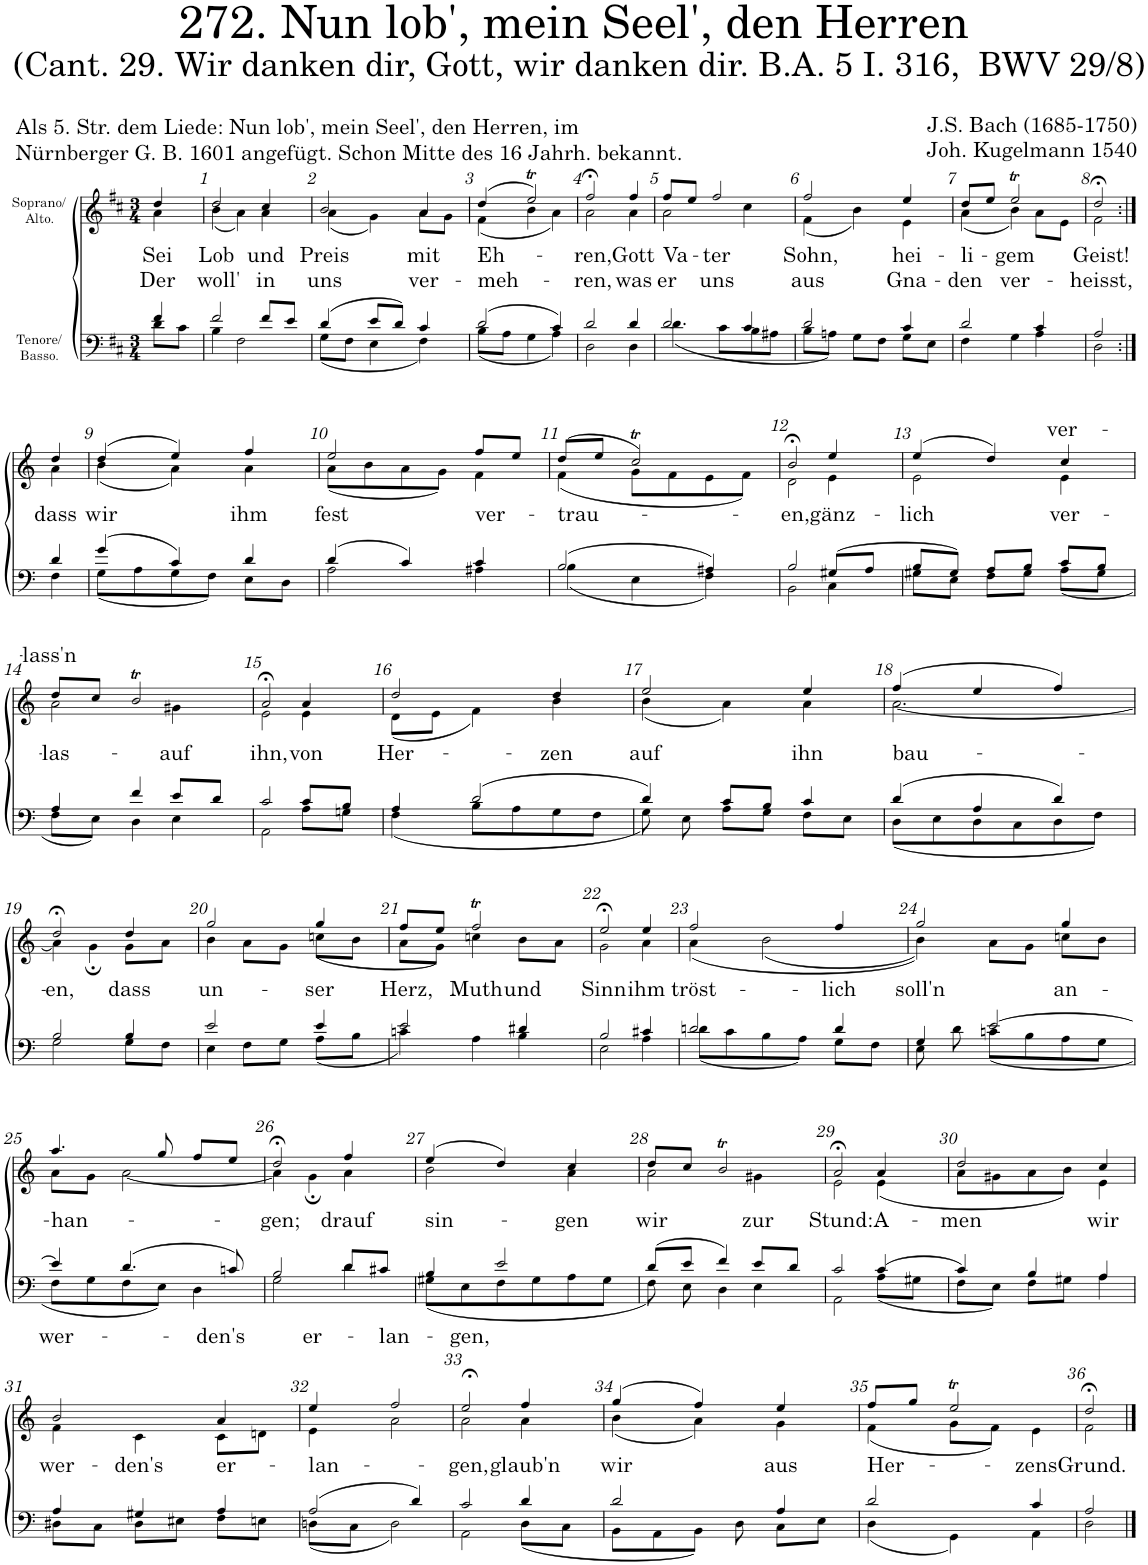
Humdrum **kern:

**kern	**kern	**text	**text
*part2	*part1	*part1	*part1
*staff2	*staff1	*staff1	*staff1
*I"Tenore/ Basso.	*I"Soprano/ Alto.	*	*
*clefF4	*clefG2	*	*
*k[f#c#]	*k[f#c#]	*	*
*M3/4	*M3/4	*	*
=	=	=	=
*^	*	*	*
!	!	!	!LO:LY:b	!LO:LY:b
*	*	*^	*	*
4f#/	8d\L	4dd/	4a\	Sei	Der
.	8c#\J	.	.	.	.
=1	=1	=1	=1	=1	=1
!	!	!	!	!LO:LY:b	!LO:LY:b
2f#/	4B\	2dd/	(4b\	Lob	woll'
.	2F#\	.	4a\)	.	.
!	!	!	!	!LO:LY:b	!LO:LY:b
8f#/L	.	4cc#/	4a\	und	in
8e/J	.	.	.	.	.
=2	=2	=2	=2	=2	=2
!	!	!	!	!LO:LY:b	!LO:LY:b
(4d/	(8G\L	2b/	(4a\	Preis	uns
.	8F#\J	.	.	.	.
8e/L	4E\	.	4g\)	.	.
8d/J)	.	.	.	.	.
!	!	!	!	!LO:LY:b	!LO:LY:b
4c#/	4F#\)	4a/	8a\L	mit	ver-
.	.	.	8g\J	.	.
=3	=3	=3	=3	=3	=3
!	!	!	!	!LO:LY:b	!LO:LY:b
(2d/	(8B\L	(4dd/	(4f#\	Eh-	-meh-
.	8A\J	.	.	.	.
.	4G\	2eeT/)	4b\	.	.
4c#/)	4A\)	.	4a\)	.	.
=4	=4	=4	=4	=4	=4
!	!	!	!	!LO:LY:b	!LO:LY:b
2d/	2D\	2ff#;<,/	2a\	-ren,	-ren,
!	!	!	!	!LO:LY:b	!LO:LY:b
4d/	4D\	4ff#/	4a\	Gott	was
=5	=5	=5	=5	=5	=5
!	!	!	!	!LO:LY:b	!LO:LY:b
2d/	(4.d\	8ff#/L	2a\	Va-	er
.	.	8ee/J	.	.	.
!	!	!	!	!LO:LY:b	!LO:LY:b
.	.	2ff#/	.	-ter	uns
.	8c#\L	.	.	.	.
4c#/	8B\	.	4cc#\	.	.
.	8A#X\J	.	.	.	.
=6	=6	=6	=6	=6	=6
!	!	!	!	!LO:LY:b	!LO:LY:b
2d/	8B\L	2ff#/	(4f#\	Sohn,	aus
.	8An\J)	.	.	.	.
.	8G\L	.	4b\)	.	.
.	8F#\J	.	.	.	.
!	!	!	!	!LO:LY:b	!LO:LY:b
4c#/	8G\L	4ee/	4e\	hei-	Gna-
.	8E\J	.	.	.	.
=7	=7	=7	=7	=7	=7
!	!	!	!	!LO:LY:b	!LO:LY:b
2d/	4F#\	8dd/L	(4a\	-li-	-den
.	.	8ee/J	.	.	.
!	!	!	!	!LO:LY:b	!LO:LY:b
.	4G\	2eeT/	4b\)	-gem	ver-
4c#/	4A\	.	8a\L	.	.
.	.	.	8e\J	.	.
=8	=8	=8	=8	=8	=8
!	!	!	!	!LO:LY:b	!LO:LY:b
2A/	2D\	2dd;<,/	2f#\	Geist!	-heisst,
!!LO:LB:g=z	!!
=8X1:|!	=8X1:|!	=8X1:|!	=8X1:|!	=8X1:|!	=8X1:|!
!	!	!	!	!LO:LY:b	!
4d/	4F#\	4dd/	4a\	dass	.
=9	=9	=9	=9	=9	=9
!	!	!	!	!LO:LY:b	!
(4g/	(8G\L	(4dd/	(4b\	wir	.
.	8A\	.	.	.	.
4c#/)	8G\	4ee/)	4a\)	.	.
.	8F#\J)	.	.	.	.
!	!	!	!	!LO:LY:b	!
4d/	8E\L	4ff#/	4a\	ihm	.
.	8D\J	.	.	.	.
=10	=10	=10	=10	=10	=10
!	!	!	!	!LO:LY:b	!
(4d/	2A\	2ee/	(8a\L	fest	.
.	.	.	8b\	.	.
4c#/)	.	.	8a\	.	.
.	.	.	8g\J)	.	.
!	!	!	!	!LO:LY:b	!
4c#/	4A#X\	8ff#/L	4f#\	ver-	.
.	.	8ee/J	.	.	.
=11	=11	=11	=11	=11	=11
!	!	!	!	!LO:LY:b	!
(2B/	(4B\	(8dd/L	(4f#\	-trau-	.
.	.	8ee/J	.	.	.
.	4E\	2cc#t/)	8g\L	.	.
.	.	.	8f#\	.	.
4A#X/)	4F#\)	.	8e\	.	.
.	.	.	8f#\J)	.	.
=12	=12	=12	=12	=12	=12
!	!	!	!	!LO:LY:b	!
2B/	2BB\	2b;<,/	2d\	-en,	.
!	!	!	!	!LO:LY:b	!
(8G#X/L	4C#\	4ee/	4e\	gänz-	.
8A/J	.	.	.	.	.
=13	=13	=13	=13	=13	=13
!	!	!	!	!LO:LY:b	!
8B/L	8G#X\L	(4ee/	2e\	-lich	.
8G#/J)	8E\J	.	.	.	.
8A/L	8F#\L	4dd/)	.	.	.
8B/J	8G#\J	.	.	.	.
!	!	!	!	!LO:LY:a	!
!	!	!	!	!LO:LY:b	!
8c#/L	(8A\L	4cc#/	4e\	ver-	.
8B/J	8G#\J	.	.	.	.
!!LO:LB:g=z	!!
=14	=14	=14	=14	=14	=14
!	!	!	!	!LO:LY:a	!
!	!	!	!	!LO:LY:b	!
4A/	8F#\L	8dd/L	2a\	-las-	.
.	8E\J)	8cc#/J	.	.	.
4f#/	4D\	2bT/	.	.	.
!	!	!	!	!LO:LY:b	!
8e/L	4E\	.	4g#X\	auf	.
8d/J	.	.	.	.	.
=15	=15	=15	=15	=15	=15
!	!	!	!	!LO:LY:b	!
2c#/	2AA\	2a;</	2e\	ihn,	.
!	!	!	!	!LO:LY:b	!
8c#/L	8A\L	4a/	4e\	von	.
8B/J	8Gn\J	.	.	.	.
=16	=16	=16	=16	=16	=16
!	!	!	!	!LO:LY:b	!
4A/	(4F#\	2dd/	(8d\L	Her-	.
.	.	.	8e\J	.	.
(2d/	8B\L	.	4f#\)	.	.
.	8A\	.	.	.	.
!	!	!	!	!LO:LY:b	!
.	8G\	4dd/	4b\	-zen	.
.	8F#\J	.	.	.	.
=17	=17	=17	=17	=17	=17
!	!	!	!	!LO:LY:b	!
4d/)	8G\)	2ee/	(4b\	auf	.
.	8E\	.	.	.	.
8c#/L	8A\L	.	4a\)	.	.
8B/J	8G\J	.	.	.	.
!	!	!	!	!LO:LY:b	!
4c#/	8F#\L	4ee/	4a\	ihn	.
.	8E\J	.	.	.	.
=18	=18	=18	=18	=18	=18
!	!	!	!	!LO:LY:b	!
(4d/	(8D\L	(4ff#/	[2.a\	bau-	.
.	8E\	.	.	.	.
4A/	8D\	4ee/	.	.	.
.	8C#\	.	.	.	.
4d/)	8D\	4ff#/)	.	.	.
.	8F#\J)	.	.	.	.
!!LO:LB:g=z	!!
=19	=19	=19	=19	=19	=19
!	!	!	!	!LO:LY:b	!
2B/	2G\	2dd;<,/	4a\]	en,	.
.	.	.	4g;\	.	.
!	!	!	!	!LO:LY:b	!
4B/	8G\L	4dd/	8g\L	dass	.
.	8F#\J	.	8a\J	.	.
=20	=20	=20	=20	=20	=20
!	!	!	!	!LO:LY:b	!
2e/	4E\	2gg/	4b\	un-	.
.	8F#\L	.	8a\L	.	.
.	8G\J	.	8g\J	.	.
!	!	!	!	!LO:LY:b	!
4e/	(8A\L	4gg/	(8ccn\L	-ser	.
.	8B\J	.	8b\J	.	.
=21	=21	=21	=21	=21	=21
!	!	!	!	!LO:LY:b	!
2e/	4cn\)	8ff#/L	8a\L	Herz,	.
.	.	8ee/J	8g\J)	.	.
!	!	!	!	!LO:LY:b	!
.	4A\	2ff#t/	4ccn\	Muth	.
!	!	!	!	!LO:LY:b	!
4d#X/	4B\	.	8b\L	und	.
.	.	.	8a\J	.	.
=22	=22	=22	=22	=22	=22
!	!	!	!	!LO:LY:b	!
2B/	2E\	2ee;<,/	2g\	Sinn	.
!	!	!	!	!LO:LY:b	!
4c#X/	4A\	4ee/	4a\	ihm	.
=23	=23	=23	=23	=23	=23
!	!	!	!	!LO:LY:b	!
2dn/	(8d\L	2ff#/	(4a\	tröst-	.
.	8c#\	.	.	.	.
.	8B\	.	(2b\	.	.
.	8A\J)	.	.	.	.
!	!	!	!	!LO:LY:b	!
4d/	8G\L	4ff#/	.	-lich	.
.	8F#\J	.	.	.	.
=24	=24	=24	=24	=24	=24
!	!	!	!	!LO:LY:b	!
4G/	8E\	2gg/	4b\))	soll'n	.
.	8d\	.	.	.	.
[2e/	(8cn\L	.	8a\L	.	.
.	8B\	.	8g\J	.	.
!	!	!	!	!LO:LY:b	!
.	8A\	4gg/	8ccn\L	an-	.
.	8G\J	.	8b\J	.	.
!!LO:LB:g=z	!!
=25	=25	=25	=25	=25	=25
!	!	!	!	!LO:LY:b	!
4e/]	8F#\L	4.aa/	8a\L	-han-	.
.	8G\	.	8g\J	.	.
(4.d/	8F#\	.	[2a\	.	.
.	8E\J)	8gg/	.	.	.
.	4D\	8ff#/L	.	.	.
8cn/)	.	8ee/J	.	.	.
=26	=26	=26	=26	=26	=26
!	!	!	!	!LO:LY:b	!
2B/	2G\	2dd;<,/	4a\]	-gen;	.
.	.	.	4g;\	.	.
!	!	!	!	!LO:LY:b	!
8d/L	4d\	4ff#/	4a\	drauf	.
8c#X/J	.	.	.	.	.
=27	=27	=27	=27	=27	=27
!	!	!	!	!LO:LY:b	!
4B/	(8G#X\L	(4ee/	2b\	sin-	.
.	8E\	.	.	.	.
2e/	8F#\	4dd/)	.	.	.
.	8G#\	.	.	.	.
!	!	!	!	!LO:LY:b	!
.	8A\	4cc#/	4a\	-gen	.
.	8G#\J	.	.	.	.
=28	=28	=28	=28	=28	=28
!	!	!	!	!LO:LY:b	!
(8d/L	8F#\)	8dd/L	2a\	wir	.
8e/J	8E\	8cc#/J	.	.	.
4f#/)	4D\	2bT/	.	.	.
!	!	!	!	!LO:LY:b	!
8e/L	4E\	.	4g#X\	zur	.
8d/J	.	.	.	.	.
=29	=29	=29	=29	=29	=29
!	!	!	!	!LO:LY:b	!
2c#/	2AA\	2a;<,/	2e\	Stund:	.
!	!	!	!	!LO:LY:b	!
(4c#/	(8A\L	4a/	(4e\	A-	.
.	8G#X\J	.	.	.	.
=30	=30	=30	=30	=30	=30
!	!	!	!	!LO:LY:b	!
4c#/)	8F#\L	2dd/	8a\L	-men	.
.	8E\J)	.	8g#X\	.	.
4B/	8F#\L	.	8a\	.	.
.	8G#X\J	.	8b\J)	.	.
!	!	!	!	!LO:LY:b	!
4A/	4A\	4cc#/	4e\	wir	.
!!LO:LB:g=z	!!
=31	=31	=31	=31	=31	=31
!	!	!	!	!LO:LY:a	!
!	!	!	!	!LO:LY:b	!
4A/	8D#X\L	2b/	4f#\	wer-	.
.	8C#\J	.	.	.	.
!	!	!	!	!LO:LY:b	!
4G#X/	8D#\L	.	4c#\	-den's	.
.	8E#X\J	.	.	.	.
!	!	!	!	!LO:LY:a	!
!	!	!	!	!LO:LY:b	!
4A/	8F#\L	4a/	8c#\L	er-	.
.	8En\J	.	8dn\J	.	.
=32	=32	=32	=32	=32	=32
!	!	!	!	!LO:LY:a	!
!	!	!	!	!LO:LY:b	!
(2A/	(8Dn\L	4ee/	4e\	-lan-	.
.	8C#\J	.	.	.	.
!	!	!	!	!LO:LY:a	!
.	2D\)	2ff#/	2a\	-lan-	.
4d/)	.	.	.	.	.
=33	=33	=33	=33	=33	=33
!	!	!	!	!LO:LY:a	!
!	!	!	!	!LO:LY:b	!
2c#/	2AA\	2ee;<,/	2a\	-gen,	.
!	!	!	!	!LO:LY:b	!
4d/	(8D\L	4ff#/	4a\	glaub'n	.
.	8C#\J	.	.	.	.
=34	=34	=34	=34	=34	=34
!	!	!	!	!LO:LY:b	!
2d/	8BB\L	(4gg/	(4b\	wir	.
.	8AA\	.	.	.	.
.	8BB\J)	4ff#/)	4a\)	.	.
.	8D\	.	.	.	.
!	!	!	!	!LO:LY:b	!
4A/	8C#\L	4ee/	4g\	aus	.
.	8E\J	.	.	.	.
=35	=35	=35	=35	=35	=35
!	!	!	!	!LO:LY:b	!
2d/	(4D\	8ff#/L	(4f#\	Her-	.
.	.	8gg/J	.	.	.
.	4GG\)	2eeT/	8g\L	.	.
.	.	.	8f#\J)	.	.
!	!	!	!	!LO:LY:b	!
4c#/	4AA\	.	4e\	-zens	.
=36	=36	=36	=36	=36	=36
!	!	!	!	!LO:LY:b	!
2A/	2D\	2dd;</	2f#\	Grund.	.
*v	*v	*	*	*	*
*	*v	*v	*	*
==	==	==	==
*-	*-	*-	*-
